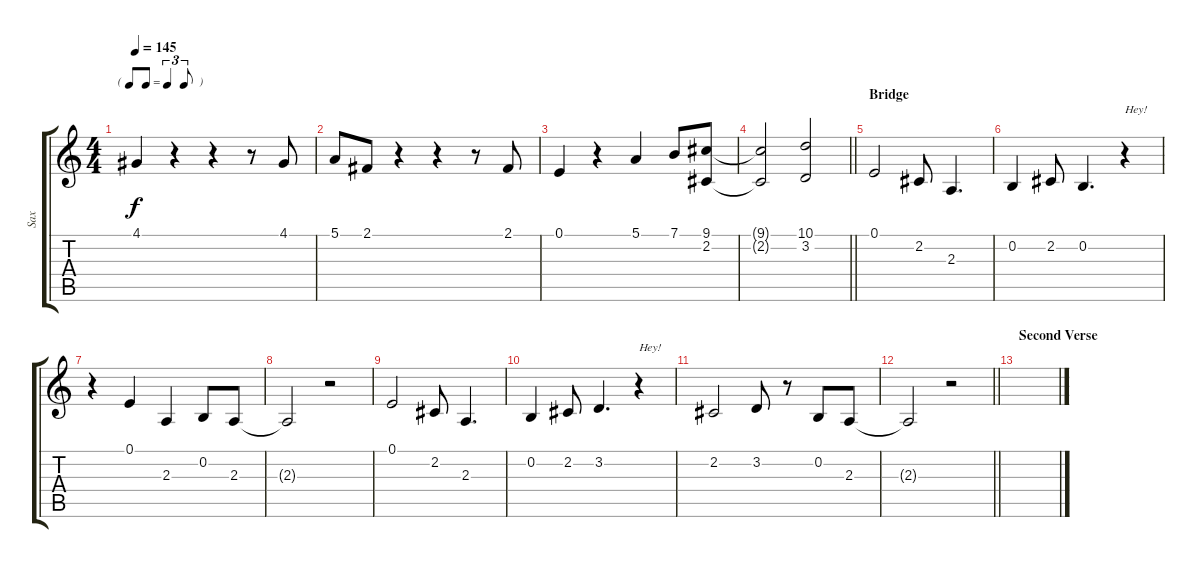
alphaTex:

\track ("Sax" "Sax") {instrument tenorsax}
\staff {score tabs}
\tuning (E4 B3 G3 D3 A2 E2) {hide}
\ts (4 4)
\tf triplet8th
\tempo 145
\clef g2
\ks c
4.1.4{dy f} r.4 r.4 r.8 4.1.8 |
5.1.8 2.1.8 r.4 r.4 r.8 2.1.8 |
0.1.4 r.4 5.1.4 7.1.8 (9.1 2.2).8 |
\barLineRight lightlight
(9.1{t} 2.2{t}).2 (10.1 3.2).2 |
\section ("" "Bridge")
0.1.2 2.2.8 2.3.4{d} |
0.2.4 2.2.8 0.2.4{d} r.4{txt "Hey!"} |
r.4 0.1.4 2.3.4 0.2.8 2.3.8 |
2.3{t}.2 r.2 |
0.1.2 2.2.8 2.3.4{d} |
0.2.4 2.2.8 3.2.4{d} r.4{txt "Hey!"} |
2.2.2 3.2.8 r.8 0.2.8 2.3.8 |
\barLineRight lightlight
2.3{t}.2 r.2 |
\section ("" "Second Verse")
